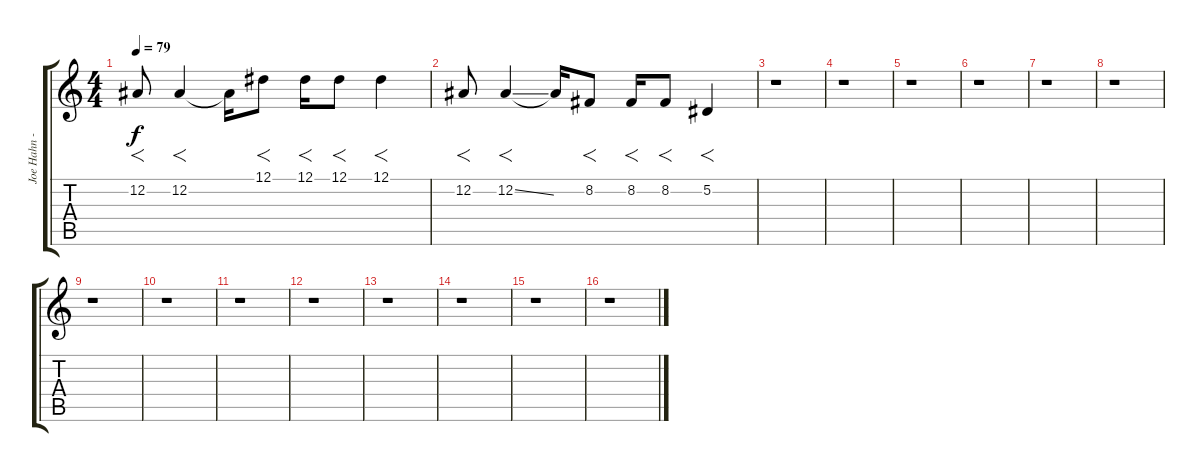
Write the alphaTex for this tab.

\track ("Joe Hahn - Sampler 3" "Joe Hahn -") {instrument lead5charang}
\staff {score tabs}
\tuning (Eb4 Bb3 Gb3 Db3 Ab2 Db2) {hide}
\ts (4 4)
\tempo 79
\clef g2
\ks c
12.2.8{f dy f} 12.2.4{f} 12.2{t}.16 12.1.8{f} 12.1.16{f} 12.1.8{f} 12.1.4{f} |
12.2.8{f} 12.2{ss}.4{f} 12.2{t}.16 8.2.8{f} 8.2.16{f} 8.2.8{f} 5.2.4{f} |
r.1 |
r.1 |
r.1 |
r.1 |
r.1 |
r.1 |
r.1 |
r.1 |
r.1 |
r.1 |
r.1 |
r.1 |
r.1 |
r.1
